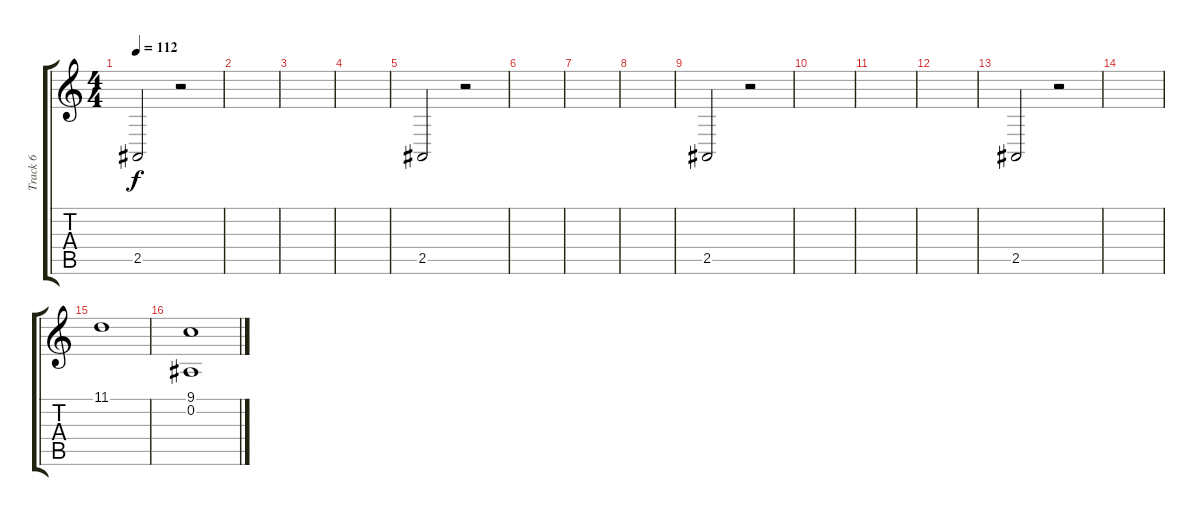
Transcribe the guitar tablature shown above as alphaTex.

\track ("Track 6" "Track 6") {instrument fx7echoes}
\staff {score tabs}
\tuning (Eb4 Bb3 Gb3 Db3 Ab2 Eb2) {hide}
\ts (4 4)
\tempo 112
\clef g2
\ks c
2.5.2{dy f} r.2 |
|
|
|
2.5.2 r.2 |
|
|
|
2.5.2 r.2 |
|
|
|
2.5.2 r.2 |
|
11.1.1{volume 9} |
(9.1 0.2).1
